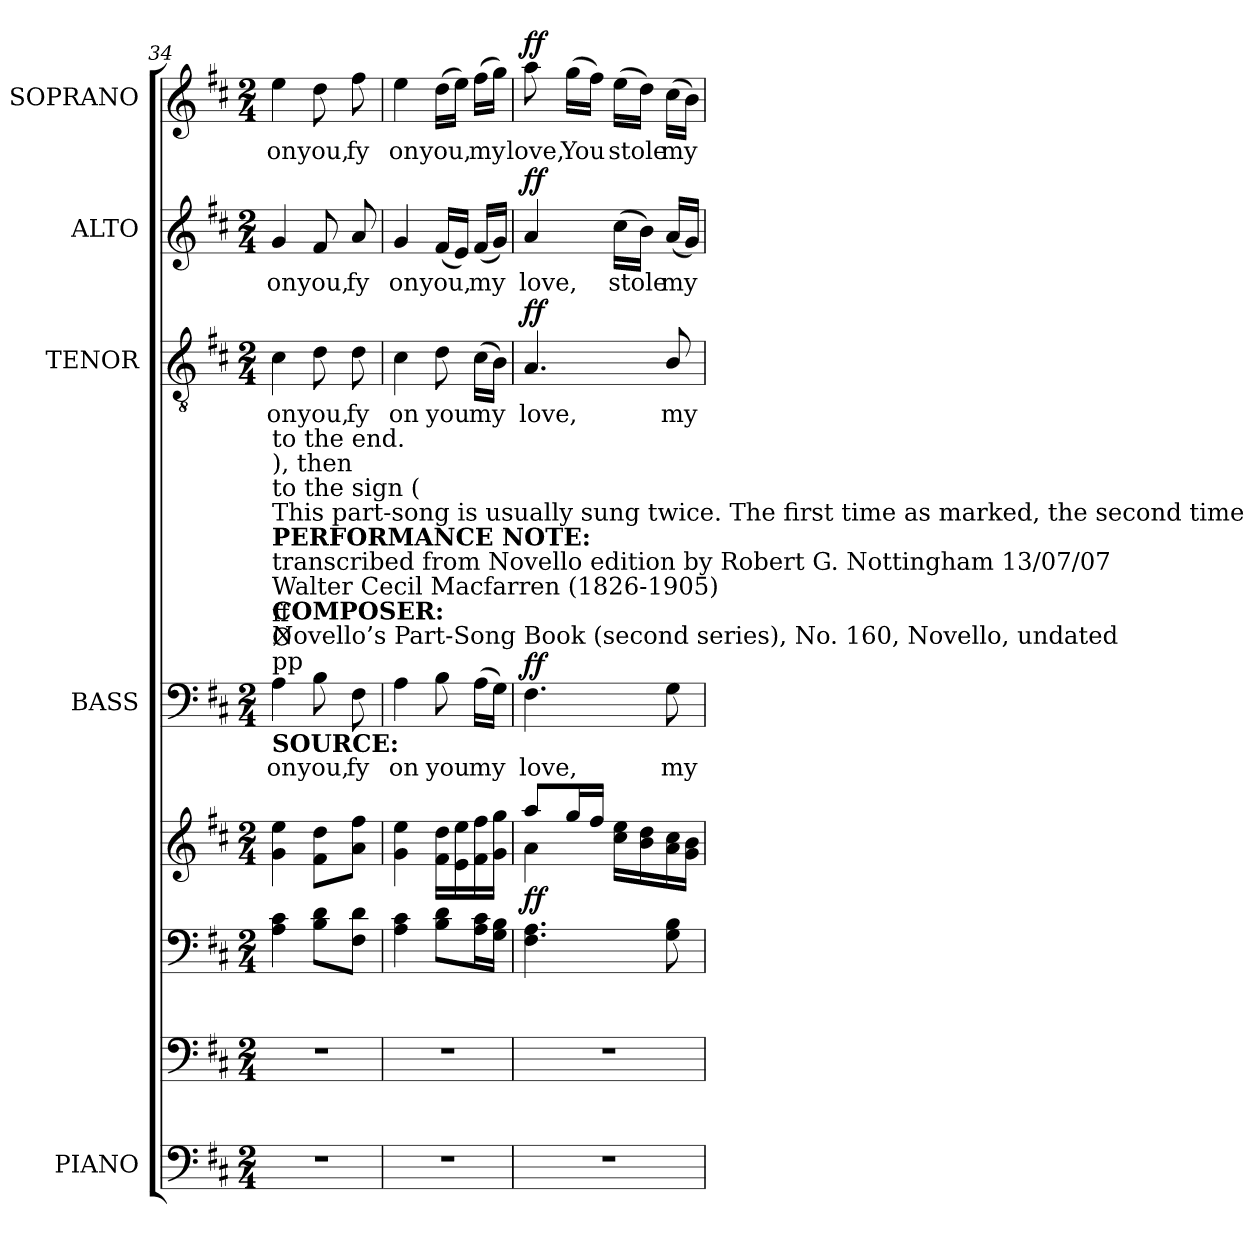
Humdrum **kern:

**kern	**kern	**kern	**kern	**dynam	**kern	**text	**dynam	**kern	**text	**dynam	**kern	**text	**dynam	**kern	**text	**dynam
*part5	*part5	*part5	*part5	*part5	*part4	*part4	*part4	*part3	*part3	*part3	*part2	*part2	*part2	*part1	*part1	*part1
*staff8	*staff7	*staff6	*staff5	*staff5/6/7/8	*staff4	*staff4	*staff4	*staff3	*staff3	*staff3	*staff2	*staff2	*staff2	*staff1	*staff1	*staff1
*I"PIANO	*	*	*	*	*I"BASS	*	*	*I"TENOR	*	*	*I"ALTO	*	*	*I"SOPRANO	*	*
*I'Pno.	*	*	*	*	*I'B.	*	*	*I'T.	*	*	*I'A.	*	*	*I'S.	*	*
!!LO:LB:g=z
*clefF4	*clefF4	*clefF4	*clefG2	*	*clefF4	*	*	*clefGv2	*	*	*clefG2	*	*	*clefG2	*	*
*	*	*	*	*	*	*	*	*ITrd7c12	*	*	*	*	*	*	*	*
*k[f#c#]	*k[f#c#]	*k[f#c#]	*k[f#c#]	*	*k[f#c#]	*	*	*k[f#c#]	*	*	*k[f#c#]	*	*	*k[f#c#]	*	*
*D:	*D:	*D:	*D:	*	*D:	*	*	*D:	*	*	*D:	*	*	*D:	*	*
*M2/4	*M2/4	*M2/4	*M2/4	*	*M2/4	*	*	*M2/4	*	*	*M2/4	*	*	*M2/4	*	*
=34	=34	=34	=34	=34	=34	=34	=34	=34	=34	=34	=34	=34	=34	=34	=34	=34
!LO:N:vis=1	!LO:N:vis=1	!	!	!	!	!	!	!	!	!	!	!	!	!	!	!
!	!	!	!	!	!	!LO:LY:b:color=#000000	!	!	!	!	!	!	!	!	!	!
!	!	!	!	!	!	!	!	!	!LO:LY:b:color=#000000	!	!	!	!	!	!	!
!	!	!	!	!	!	!	!	!	!	!	!	!LO:LY:b:color=#000000	!	!	!	!
!	!	!	!	!	!LO:TX:b:B:t=SOURCE&colon;	!	!	!	!	!	!	!	!	!	!	!
!	!	!	!	!	!LO:TX:t=Novello’s Part-Song Book (second series), No. 160, Novello, undated	!	!	!	!	!	!	!	!	!	!	!
!	!	!	!	!	!LO:TX:B:t=COMPOSER&colon;	!	!	!	!	!	!	!	!	!	!	!
!	!	!	!	!	!LO:TX:t=Walter Cecil Macfarren (1826-1905)	!	!	!	!	!	!	!	!	!	!	!
!	!	!	!	!	!LO:TX:t=transcribed from Novello edition by Robert G. Nottingham 13/07/07	!	!	!	!	!	!	!	!	!	!	!
!	!	!	!	!	!LO:TX:B:t=PERFORMANCE NOTE&colon;	!	!	!	!	!	!	!	!	!	!	!
!	!	!	!	!	!LO:TX:t=This part-song is usually sung twice. The first time as marked, the second time	!	!	!	!	!	!	!	!	!	!	!
!	!	!	!	!	!LO:TX:t=pp	!	!	!	!	!	!	!	!	!	!	!
!	!	!	!	!	!LO:TX:t=to the sign (	!	!	!	!	!	!	!	!	!	!	!
!	!	!	!	!	!LO:TX:t=Ø	!	!	!	!	!	!	!	!	!	!	!
!	!	!	!	!	!LO:TX:t=), then	!	!	!	!	!	!	!	!	!	!	!
!	!	!	!	!	!LO:TX:t=ff	!	!	!	!	!	!	!	!	!	!	!
!	!	!	!	!	!LO:TX:t=to the end.	!	!	!	!	!	!	!	!	!	!	!
!	!	!	!	!	!	!	!	!	!	!	!	!	!	!	!LO:LY:b:color=#000000	!
2r	2r	4Ai\ 4c#i	4gi\ 4eei	.	4Ai\	on	.	4C#i\	on	.	4gi/	on	.	4eei\	on	.
!	!	!	!	!	!	!LO:LY:b:color=#000000	!	!	!	!	!	!	!	!	!	!
!	!	!	!	!	!	!	!	!	!LO:LY:b:color=#000000	!	!	!	!	!	!	!
!	!	!	!	!	!	!	!	!	!	!	!	!LO:LY:b:color=#000000	!	!	!	!
!	!	!	!	!	!	!	!	!	!	!	!	!	!	!	!LO:LY:b:color=#000000	!
.	.	8Bi\ 8diL	8f#i\ 8ddiL	.	8Bi\	you,	.	8Di\	you,	.	8f#i/	you,	.	8ddi\	you,	.
!	!	!	!	!	!	!LO:LY:b:color=#000000	!	!	!	!	!	!	!	!	!	!
!	!	!	!	!	!	!	!	!	!LO:LY:b:color=#000000	!	!	!	!	!	!	!
!	!	!	!	!	!	!	!	!	!	!	!	!LO:LY:b:color=#000000	!	!	!	!
!	!	!	!	!	!	!	!	!	!	!	!	!	!	!	!LO:LY:b:color=#000000	!
.	.	8F#i\ 8diJ	8ai\ 8ff#iJ	.	8F#i\	fy	.	8Di\	fy	.	8ai/	fy	.	8ff#i\	fy	.
=35	=35	=35	=35	=35	=35	=35	=35	=35	=35	=35	=35	=35	=35	=35	=35	=35
!LO:N:vis=1	!LO:N:vis=1	!	!	!	!	!	!	!	!	!	!	!	!	!	!	!
!	!	!	!	!	!	!LO:LY:b:color=#000000	!	!	!	!	!	!	!	!	!	!
!	!	!	!	!	!	!	!	!	!LO:LY:b:color=#000000	!	!	!	!	!	!	!
!	!	!	!	!	!	!	!	!	!	!	!	!LO:LY:b:color=#000000	!	!	!	!
!	!	!	!	!	!	!	!	!	!	!	!	!	!	!	!LO:LY:b:color=#000000	!
2r	2r	4Ai\ 4c#i	4gi\ 4eei	.	4Ai\	on	.	4C#i\	on	.	4gi/	on	.	4eei\	on	.
!	!	!	!	!	!	!LO:LY:b:color=#000000	!	!	!	!	!	!	!	!	!	!
!	!	!	!	!	!	!	!	!	!LO:LY:b:color=#000000	!	!	!	!	!	!	!
!	!	!	!	!	!	!	!	!	!	!	!	!LO:LY:b:color=#000000	!	!	!	!
!	!	!	!	!	!	!	!	!	!	!	!	!	!	!	!LO:LY:b:color=#000000	!
.	.	8Bi\ 8diL	16f#i\ 16ddiLL	.	8Bi\	you	.	8Di\	you	.	(16f#i/LL	you,	.	(16ddi\LL	you,	.
.	.	.	16ei\ 16eei	.	.	.	.	.	.	.	16ei/JJ)	.	.	16eei\JJ)	.	.
!	!	!	!	!	!	!LO:LY:b:color=#000000	!	!	!	!	!	!	!	!	!	!
!	!	!	!	!	!	!	!	!	!LO:LY:b:color=#000000	!	!	!	!	!	!	!
!	!	!	!	!	!	!	!	!	!	!	!	!LO:LY:b:color=#000000	!	!	!	!
!	!	!	!	!	!	!	!	!	!	!	!	!	!	!	!LO:LY:b:color=#000000	!
.	.	16Ai\ 16c#iL	16f#i\ 16ff#i	.	(16Ai\LL	my	.	(16C#i\LL	my	.	(16f#i/LL	my	.	(16ff#i\LL	my	.
.	.	16Gi\ 16BiJJ	16gi\ 16ggiJJ	.	16Gi\JJ)	.	.	16BBi\JJ)	.	.	16gi/JJ)	.	.	16ggi\JJ)	.	.
=36	=36	=36	=36	=36	=36	=36	=36	=36	=36	=36	=36	=36	=36	=36	=36	=36
!LO:N:vis=1	!LO:N:vis=1	!	!	!	!	!	!	!	!	!	!	!	!	!	!	!
*	*	*	*^	*	*	*	*	*	*	*	*	*	*	*	*	*
!	!	!	!	!	!	!	!LO:LY:b:color=#000000	!	!	!	!	!	!	!	!	!	!
!	!	!	!	!	!	!	!	!	!	!LO:LY:b:color=#000000	!	!	!	!	!	!	!
!	!	!	!	!	!	!	!	!	!	!	!	!	!LO:LY:b:color=#000000	!	!	!	!
!	!	!	!	!	!	!	!	!	!	!	!	!	!	!	!	!LO:LY:b:color=#000000	!
2r	2r	4.F#i\ 4.Ai	8aai/L	4ai\	ff	4.F#i\	love,	ff	4.AAi/	love,	ff	4ai/	love,	ff	8aai\	love,	ff
!	!	!	!	!	!	!	!	!	!	!	!	!	!	!	!	!LO:LY:b:color=#000000	!
.	.	.	16ggi/L	.	.	.	.	.	.	.	.	.	.	.	(16ggi\LL	You	.
.	.	.	16ff#i/JJ	.	.	.	.	.	.	.	.	.	.	.	16ff#i\JJ)	.	.
!	!	!	!	!	!	!	!	!	!	!	!	!	!LO:LY:b:color=#000000	!	!	!	!
!	!	!	!	!	!	!	!	!	!	!	!	!	!	!	!	!LO:LY:b:color=#000000	!
.	.	.	16cc#i\ 16eeiLL	4ryy	.	.	.	.	.	.	.	(16cc#i\LL	stole	.	(16eei\LL	stole	.
.	.	.	16bi\ 16ddi	.	.	.	.	.	.	.	.	16bi\JJ)	.	.	16ddi\JJ)	.	.
!	!	!	!	!	!	!	!LO:LY:b:color=#000000	!	!	!	!	!	!	!	!	!	!
!	!	!	!	!	!	!	!	!	!	!LO:LY:b:color=#000000	!	!	!	!	!	!	!
!	!	!	!	!	!	!	!	!	!	!	!	!	!LO:LY:b:color=#000000	!	!	!	!
!	!	!	!	!	!	!	!	!	!	!	!	!	!	!	!	!LO:LY:b:color=#000000	!
.	.	8Gi\ 8Bi	16ai\ 16cc#i	.	.	8Gi\	my	.	8BBi/	my	.	(16ai/LL	my	.	(16cc#i\LL	my	.
.	.	.	16gi\ 16biJJ	.	.	.	.	.	.	.	.	16gi/JJ)	.	.	16bi\JJ)	.	.
*	*	*	*v	*v	*	*	*	*	*	*	*	*	*	*	*	*	*
=	=	=	=	=	=	=	=	=	=	=	=	=	=	=	=	=
*-	*-	*-	*-	*-	*-	*-	*-	*-	*-	*-	*-	*-	*-	*-	*-	*-
